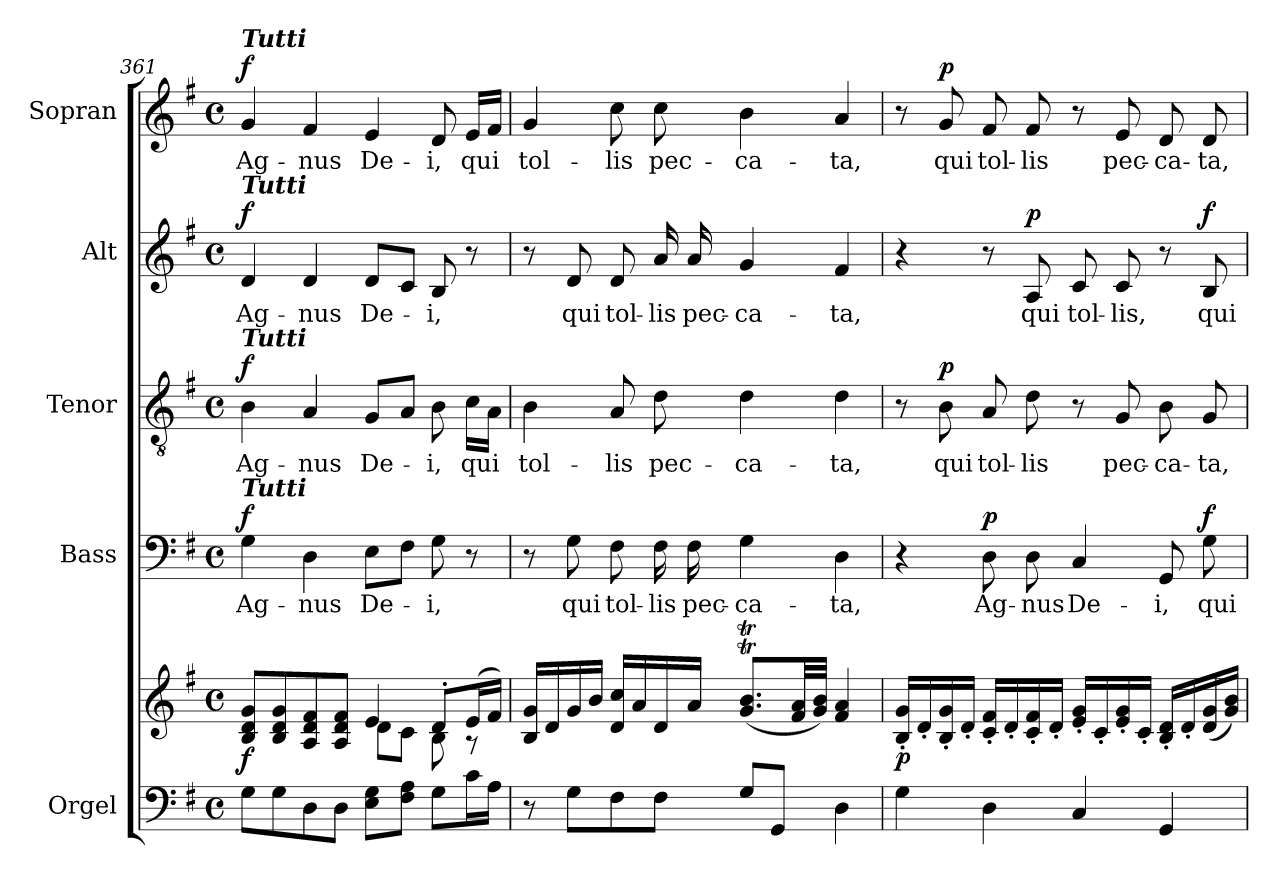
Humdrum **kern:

**kern	**kern	**dynam	**kern	**text	**dynam	**kern	**text	**dynam	**kern	**text	**dynam	**kern	**text	**dynam
*part5	*part5	*part5	*part4	*part4	*part4	*part3	*part3	*part3	*part2	*part2	*part2	*part1	*part1	*part1
*staff6	*staff5	*staff5/6	*staff4	*staff4	*staff4	*staff3	*staff3	*staff3	*staff2	*staff2	*staff2	*staff1	*staff1	*staff1
*I"Orgel	*	*	*I"Bass	*	*	*I"Tenor	*	*	*I"Alt	*	*	*I"Sopran	*	*
*I'Org.	*	*	*I'B.	*	*	*I'T.	*	*	*I'A.	*	*	*I'S.	*	*
*clefF4	*clefG2	*	*clefF4	*	*	*clefGv2	*	*	*clefG2	*	*	*clefG2	*	*
*k[f#]	*k[f#]	*	*k[f#]	*	*	*k[f#]	*	*	*k[f#]	*	*	*k[f#]	*	*
*G:	*G:	*	*G:	*	*	*G:	*	*	*G:	*	*	*G:	*	*
*M4/4	*M4/4	*	*M4/4	*	*	*M4/4	*	*	*M4/4	*	*	*M4/4	*	*
*met(c)	*met(c)	*	*met(c)	*	*	*met(c)	*	*	*met(c)	*	*	*met(c)	*	*
=361	=361	=361	=361	=361	=361	=361	=361	=361	=361	=361	=361	=361	=361	=361
*	*^	*	*	*	*	*	*	*	*	*	*	*	*	*
!	!	!	!	!	!	!	!	!	!	!	!	!	!LO:TX:a:Bi:t=Tutti	!	!
!	!	!	!	!	!	!	!	!	!	!LO:TX:a:Bi:t=Tutti	!	!	!	!	!
!	!	!	!	!	!	!	!LO:TX:a:Bi:t=Tutti	!	!	!	!	!	!	!	!
!	!	!	!	!LO:TX:a:Bi:t=Tutti	!	!	!	!	!	!	!	!	!	!	!
!	!	!	!LO:DY:b	!	!LO:LY:b	!LO:DY:a	!	!LO:LY:b	!LO:DY:a	!	!LO:LY:b	!LO:DY:a	!	!LO:LY:b	!LO:DY:b
8G\L	8B/ 8d/ 8g/L	2ryy	f	4G\	Ag-	f	4B\	Ag-	f	4d/	Ag-	f	4g/	Ag-	f
8G\	8B/ 8d/ 8g/	.	.	.	.	.	.	.	.	.	.	.	.	.	.
!	!	!	!	!	!LO:LY:b	!	!	!LO:LY:b	!	!	!LO:LY:b	!	!	!LO:LY:b	!
8D\	8A/ 8d/ 8f#/	.	.	4D\	-nus	.	4A/	-nus	.	4d/	-nus	.	4f#/	-nus	.
8D\J	8A/ 8d/ 8f#/J	.	.	.	.	.	.	.	.	.	.	.	.	.	.
!	!	!	!	!	!LO:LY:b	!	!	!LO:LY:b	!	!	!LO:LY:b	!	!	!LO:LY:b	!
8E\ 8G\L	4e/	8d\L	.	8E\L	De-	.	8G/L	De-	.	8d/L	De-	.	4e/	De-	.
8F#\ 8A\J	.	8c\J	.	8F#\J	.	.	8A/J	.	.	8c/J	.	.	.	.	.
!	!	!	!	!	!LO:LY:b	!	!	!LO:LY:b	!	!	!LO:LY:b	!	!	!LO:LY:b	!
8G\L	8d'>/L	8B\	.	8G\	-i,	.	8B\	-i,	.	8B/	-i,	.	8d/	-i,	.
!	!	!	!	!	!	!	!	!LO:LY:b	!	!	!	!	!	!LO:LY:b	!
16c\L	(>16e/L	8rA	.	8r	.	.	16c\LL	qui	.	8r	.	.	16e/LL	qui	.
16A\JJ	16f#/JJ)	.	.	.	.	.	16A\JJ	.	.	.	.	.	16f#/JJ	.	.
*	*v	*v	*	*	*	*	*	*	*	*	*	*	*	*	*
!!LO:PB:g=z
=362	=362	=362	=362	=362	=362	=362	=362	=362	=362	=362	=362	=362	=362	=362
!	!	!	!	!	!	!	!LO:LY:b	!	!	!	!	!	!LO:LY:b	!
8r	16B/ 16g/LL	.	8r	.	.	4B\	tol-	.	8r	.	.	4g/	tol-	.
.	16d/	.	.	.	.	.	.	.	.	.	.	.	.	.
!	!	!	!	!LO:LY:b	!	!	!	!	!	!LO:LY:b	!	!	!	!
8G\L	16g/	.	8G\	qui	.	.	.	.	8d/	qui	.	.	.	.
.	16b/JJ	.	.	.	.	.	.	.	.	.	.	.	.	.
!	!	!	!	!LO:LY:b	!	!	!LO:LY:b	!	!	!LO:LY:b	!	!	!LO:LY:b	!
8F#\	16d/ 16cc/LL	.	8F#\	tol-	.	8A/	-lis	.	8d/	tol-	.	8cc\	-lis	.
.	16a/	.	.	.	.	.	.	.	.	.	.	.	.	.
!	!	!	!	!LO:LY:b	!	!	!LO:LY:b	!	!	!LO:LY:b	!	!	!LO:LY:b	!
8F#\J	16d/	.	16F#\	-lis	.	8d\	pec-	.	16a/	-lis	.	8cc\	pec-	.
!	!	!	!	!LO:LY:b	!	!	!	!	!	!LO:LY:b	!	!	!	!
.	16a/JJ	.	16F#\	pec-	.	.	.	.	16a/	pec-	.	.	.	.
!	!	!	!	!LO:LY:b	!	!	!LO:LY:b	!	!	!LO:LY:b	!	!	!LO:LY:b	!
8G/L	(<8.g/T 8.b/TL	.	4G\	-ca-	.	4d\	-ca-	.	4g/	-ca-	.	4b\	-ca-	.
8GG/J	.	.	.	.	.	.	.	.	.	.	.	.	.	.
.	32f#/ 32a/LL	.	.	.	.	.	.	.	.	.	.	.	.	.
.	32g/ 32b/JJJ)	.	.	.	.	.	.	.	.	.	.	.	.	.
!	!	!	!	!LO:LY:b	!	!	!LO:LY:b	!	!	!LO:LY:b	!	!	!LO:LY:b	!
4D\	4f#/ 4a/	.	4D\	-ta,	.	4d\	-ta,	.	4f#/	-ta,	.	4a/	-ta,	.
=363	=363	=363	=363	=363	=363	=363	=363	=363	=363	=363	=363	=363	=363	=363
!	!	!LO:DY:b	!	!	!	!	!	!	!	!	!	!	!	!
4G\	16B/'< 16g/'<LL	p	4r	.	.	8r	.	.	4r	.	.	8r	.	.
.	16d'</	.	.	.	.	.	.	.	.	.	.	.	.	.
!	!	!	!	!	!	!	!LO:LY:b	!LO:DY:a	!	!	!	!	!LO:LY:b	!LO:DY:a
.	16B/'< 16g/'<	.	.	.	.	8B\	qui	p	.	.	.	8g/	qui	p
.	16d'</JJ	.	.	.	.	.	.	.	.	.	.	.	.	.
!	!	!	!	!LO:LY:b	!LO:DY:a	!	!LO:LY:b	!	!	!	!	!	!LO:LY:b	!
4D\	16c/'< 16f#/'<LL	.	8D\	Ag-	p	8A/	tol-	.	8r	.	.	8f#/	tol-	.
.	16d'</	.	.	.	.	.	.	.	.	.	.	.	.	.
!	!	!	!	!LO:LY:b	!	!	!LO:LY:b	!	!	!LO:LY:b	!LO:DY:a	!	!LO:LY:b	!
.	16c/'< 16f#/'<	.	8D\	-nus	.	8d\	-lis	.	8A/	qui	p	8f#/	-lis	.
.	16d'</JJ	.	.	.	.	.	.	.	.	.	.	.	.	.
!	!	!	!	!LO:LY:b	!	!	!	!	!	!LO:LY:b	!	!	!	!
4C/	16e/'< 16g/'<LL	.	4C/	De-	.	8r	.	.	8c/	tol-	.	8r	.	.
.	16c'</	.	.	.	.	.	.	.	.	.	.	.	.	.
!	!	!	!	!	!	!	!LO:LY:b	!	!	!LO:LY:b	!	!	!LO:LY:b	!
.	16e/'< 16g/'<	.	.	.	.	8G/	pec-	.	8c/	-lis,	.	8e/	pec-	.
.	16c'</JJ	.	.	.	.	.	.	.	.	.	.	.	.	.
!	!	!	!	!LO:LY:b	!	!	!LO:LY:b	!	!	!	!	!	!LO:LY:b	!
4GG/	16B/'< 16d/'<LL	.	8GG/	-i,	.	8B\	-ca-	.	8r	.	.	8d/	-ca-	.
.	16d'</	.	.	.	.	.	.	.	.	.	.	.	.	.
!	!	!	!	!LO:LY:b	!LO:DY:a	!	!LO:LY:b	!	!	!LO:LY:b	!LO:DY:a	!	!LO:LY:b	!
.	(<16d/ 16g/	.	8G\	qui	f	8G/	-ta,	.	8B/	qui	f	8d/	-ta,	.
.	16g/ 16b/JJ)	.	.	.	.	.	.	.	.	.	.	.	.	.
=	=	=	=	=	=	=	=	=	=	=	=	=	=	=
*-	*-	*-	*-	*-	*-	*-	*-	*-	*-	*-	*-	*-	*-	*-
